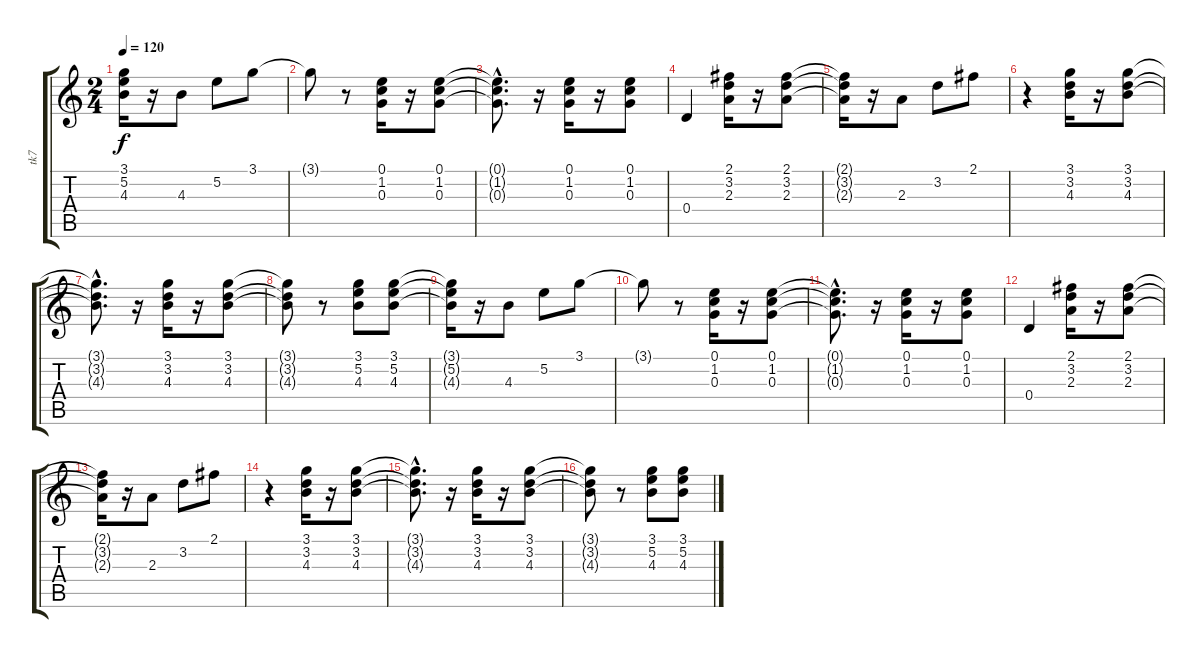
\track ("tk7" "tk7") {instrument electricguitarclean}
\staff {score tabs}
\tuning (E4 B3 G3 D3 A2 E2) {hide}
\ts (2 4)
\tempo 120
\clef g2
\ks c
(3.1{t} 5.2{t} 4.3{t}).16{dy f} r.16 4.3.8 5.2.8 3.1.8 |
3.1{t}.8 r.8 (0.1 1.2 0.3).16 r.16 (0.1 1.2 0.3).8 |
(0.1{hac t} 1.2{hac t} 0.3{hac t}).8{d} r.16 (0.1 1.2 0.3).16 r.16 (0.1 1.2 0.3).8 |
0.4.4 (2.1 3.2 2.3).16 r.16 (2.1 3.2 2.3).8 |
(2.1{t} 3.2{t} 2.3{t}).16 r.16 2.3.8 3.2.8 2.1.8 |
r.4 (3.1 3.2 4.3).16 r.16 (3.1 3.2 4.3).8 |
(3.1{hac t} 3.2{hac t} 4.3{hac t}).8{d} r.16 (3.1 3.2 4.3).16 r.16 (3.1 3.2 4.3).8 |
(3.1{t} 3.2{t} 4.3{t}).8 r.8 (3.1 5.2 4.3).8 (3.1 5.2 4.3).8 |
(3.1{t} 5.2{t} 4.3{t}).16 r.16 4.3.8 5.2.8 3.1.8 |
3.1{t}.8 r.8 (0.1 1.2 0.3).16 r.16 (0.1 1.2 0.3).8 |
(0.1{hac t} 1.2{hac t} 0.3{hac t}).8{d} r.16 (0.1 1.2 0.3).16 r.16 (0.1 1.2 0.3).8 |
0.4.4 (2.1 3.2 2.3).16 r.16 (2.1 3.2 2.3).8 |
(2.1{t} 3.2{t} 2.3{t}).16 r.16 2.3.8 3.2.8 2.1.8 |
r.4 (3.1 3.2 4.3).16 r.16 (3.1 3.2 4.3).8 |
(3.1{hac t} 3.2{hac t} 4.3{hac t}).8{d} r.16 (3.1 3.2 4.3).16 r.16 (3.1 3.2 4.3).8 |
(3.1{t} 3.2{t} 4.3{t}).8 r.8 (3.1 5.2 4.3).8 (3.1 5.2 4.3).8
